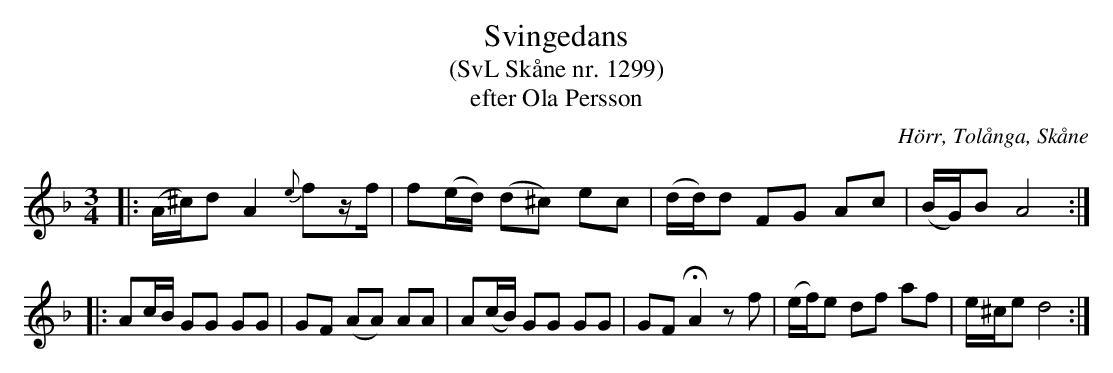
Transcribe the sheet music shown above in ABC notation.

X:1
T:Svingedans
T:(SvL Skåne nr. 1299)
T:efter Ola Persson
O:Hörr, Tolånga, Skåne
M:3/4
L:1/16
K:Dm
|: (A^c)d2 A4 {e}f2zf | f2(ed) (d2^c2) e2c2 | (dd)d2 F2G2 A2c2 | (BG)B2 A8 :|
|: A2cB G2G2 G2G2 | G2F2 (A2A2) A2A2 | A2(cB) G2G2 G2G2 | G2F2 !fermata!A4 z2f2 | (ef)e2 d2f2 a2f2 | e^ce2 d8 :|
